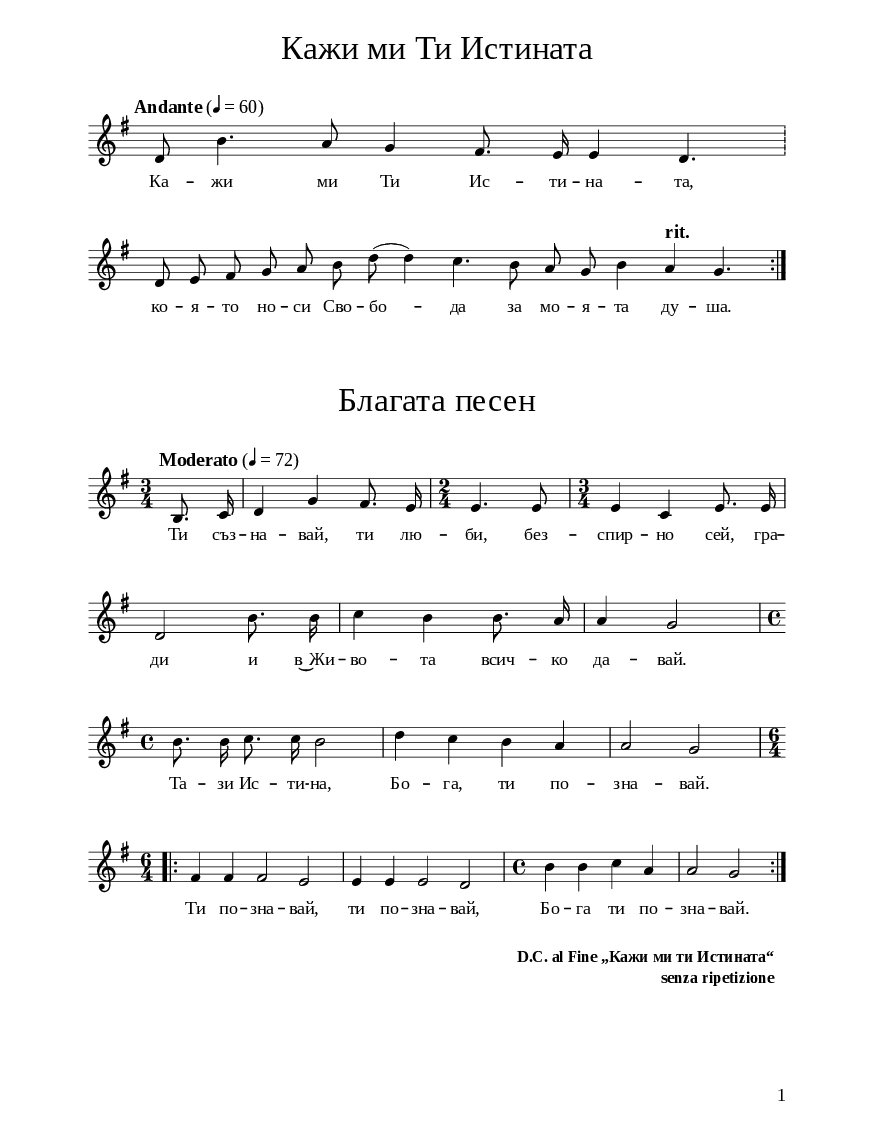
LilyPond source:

\version "2.24.2"

% include paper part and global functions
\include "include/globals.ily"

\bookpart {
  \label #'ref086_1
  \tocItem \markup "Кажи ми Ти Истината"
  \include "include/bookpart-paper.ily"
  \score {
    \include "include/score-layout.ily"

    \new Voice \absolute {
      \clef treble
      \key g \major
      \omit Score.TimeSignature
      \cadenzaOn % allows custom bar lines
      \tempoFunc "Andante" 4 "60"
      \autoBeamOff

      d'8 b'4. a'8 g'4  fis'8. e'16 e'4 d'4. \bar"!" \break

      d'8 e'8 fis' g' a'  b' d'' (d''4) c''4.  b'8 a' g' b'4\tempo "rit." a' g'4. \bar ":|."

    }

    \addlyrics {
      Ка -- жи ми
      Ти Ис -- ти -- на -- та, ко -- я -- то но -- си
      Сво -- бо -- да за мо -- я -- та ду -- ша. Ка --
      та ду -- ша.
    }

    \header {
      title = \titleFunc "Кажи ми Ти Истината" "Kaži mi Ti Istinata"
    }

    \midi{}

  } % score

  %\markup \italic \dc-one-nobold "attacca „Благата песен“"

  \label #'ref086_2
  \tocItem \markup "Благата песен"

  \include "include/bookpart-paper.ily"
  \score {
    \include "include/score-layout.ily"

    \new Voice \absolute {
      \clef treble
      \key g \major
      \time 3/4
      \tempoFunc "Moderato" 4 "72"

      \partial 4
      \autoBeamOff
      b8. c'16 | d'4 g' fis'8. e'16 | \time 2/4  e'4. e'8 | \time 3/4  e'4 c' e'8. e'16 \break |

      d'2 b'8. b'16 | c''4 b' b'8. a'16 | a'4 g'2 \break |

      \time 4/4  b'8. b'16 c''8. c''16 b'2 | d''4 c'' b' a' | a'2 g' \break |

      \bar ".|:-|"  \time 6/4  fis'4 fis' fis'2 e' | e'4 e' e'2 d' |  \time 4/4  b'4 b' c'' a' | a'2 g' \bar ":|."
    }

    \addlyrics {
      Ти съз -- на -- вай, ти лю -- би,
      без -- спир -- но сей, гра -- ди и в~Жи -- во --
      та всич -- ко да -- вай. Та -- зи Ис -- ти --
      на, Бо -- га, ти по -- зна -- вай. Ти по -- зна
      -- вай, ти по -- зна -- вай, Бо -- га ти по --
      зна -- вай.
    }

    \header {
      title = \titleFunc "Благата песен" "Blagata pesen"
    }

    \midi{}

  } % score

  \markup \dc-two "D.C. al Fine „Кажи ми ти Истината“" "senza ripetizione"



} % bookpart
